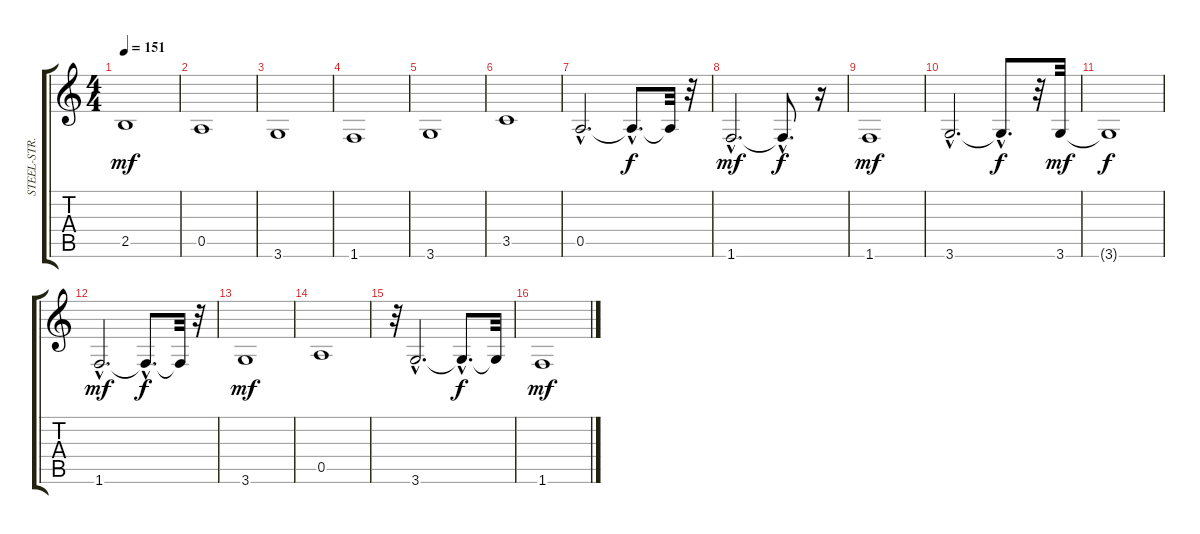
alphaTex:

\track ("STEEL-STR.GT. THUMB " "STEEL-STR.") {instrument acousticguitarsteel}
\staff {score tabs}
\tuning (E4 B3 G3 D3 A2 E2) {hide}
\ts (4 4)
\tempo 151
\clef g2
\ks c
2.5.1{dy mf} |
0.5.1 |
3.6.1 |
1.6.1 |
3.6.1 |
3.5.1 |
0.5{hac}.2{d} 0.5{hac t}.8{d dy f} 0.5{t}.32 r.32 |
1.6{hac}.2{d dy mf} 1.6{hac t}.8{d dy f} r.16 |
1.6.1{dy mf} |
3.6{hac}.2{d} 3.6{hac t}.8{d dy f} r.32 3.6.32{dy mf} |
3.6{t}.1{dy f} |
1.6{hac}.2{d dy mf} 1.6{hac t}.8{d dy f} 1.6{t}.32 r.32 |
3.6.1{dy mf} |
0.5.1 |
r.32 3.6{hac}.2{d} 3.6{hac t}.8{d dy f} 3.6{t}.32 |
1.6.1{dy mf}
